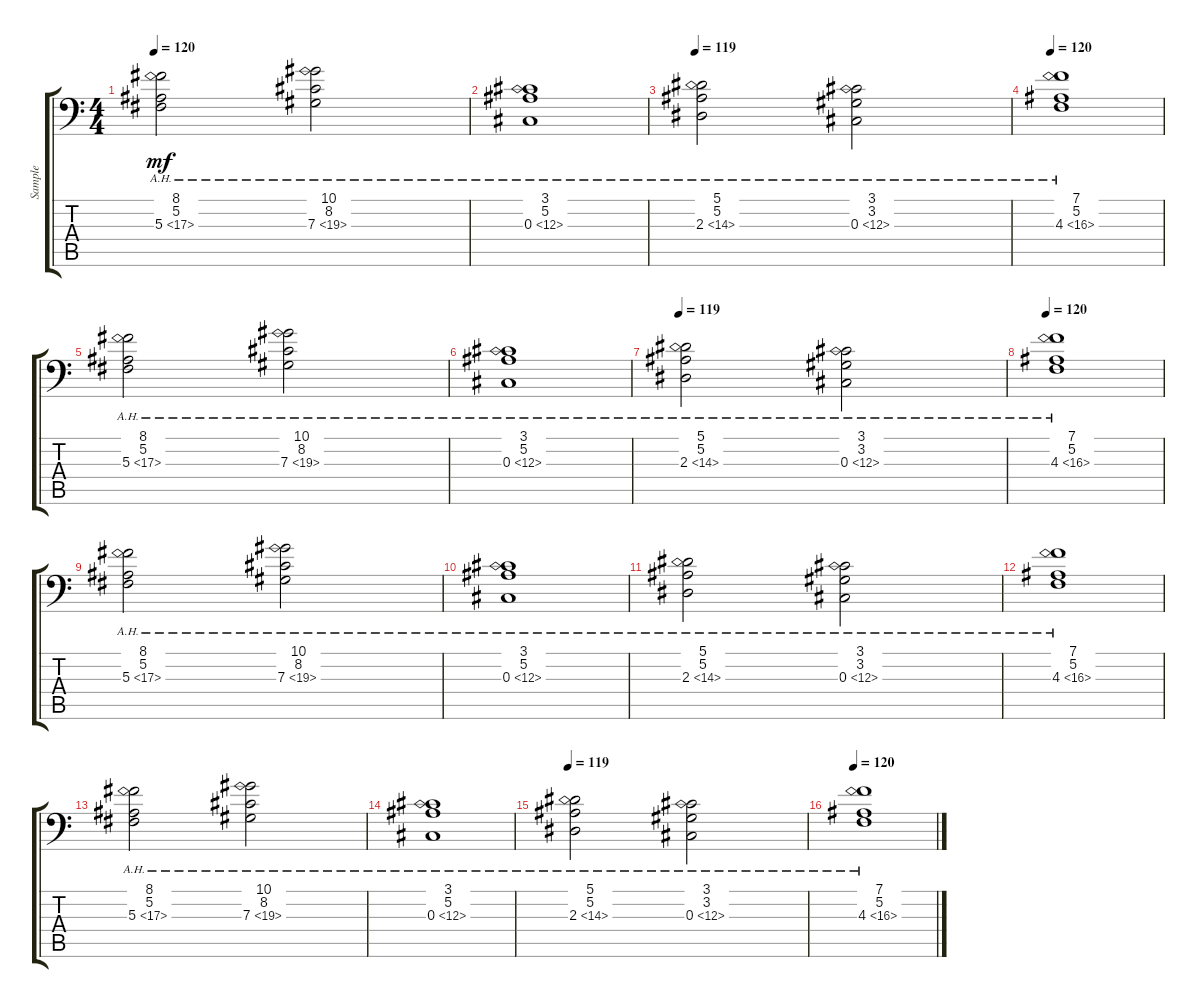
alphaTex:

\track ("Sample" "Sample") {instrument stringensemble1}
\staff {score tabs}
\tuning (Bb3 F3 Db3 Ab2 Eb2 Bb1) {hide}
\ts (4 4)
\tempo 120
\clef f4
\ks c
(8.1 5.2 5.3{ah 12}).2{dy mf volume 14} (10.1 8.2 7.3{ah 12}).2{volume 14} |
(3.1 5.2 0.3{ah 12}).1{volume 14} |
\tempo 119
(5.1 5.2 2.3{ah 12}).2{volume 14} (3.1 3.2 0.3{ah 12}).2{volume 14} |
\tempo 120
(7.1 5.2 4.3{ah 12}).1{volume 14} |
(8.1 5.2 5.3{ah 12}).2{volume 14} (10.1 8.2 7.3{ah 12}).2{volume 14} |
(3.1 5.2 0.3{ah 12}).1{volume 14} |
\tempo 119
(5.1 5.2 2.3{ah 12}).2{volume 14} (3.1 3.2 0.3{ah 12}).2{volume 14} |
\tempo 120
(7.1 5.2 4.3{ah 12}).1{volume 14} |
(8.1 5.2 5.3{ah 12}).2{volume 14} (10.1 8.2 7.3{ah 12}).2{volume 14} |
(3.1 5.2 0.3{ah 12}).1{volume 14} |
(5.1 5.2 2.3{ah 12}).2{volume 14} (3.1 3.2 0.3{ah 12}).2{volume 14} |
(7.1 5.2 4.3{ah 12}).1{volume 14} |
(8.1 5.2 5.3{ah 12}).2{volume 14} (10.1 8.2 7.3{ah 12}).2{volume 14} |
(3.1 5.2 0.3{ah 12}).1{volume 14} |
\tempo 119
(5.1 5.2 2.3{ah 12}).2{volume 14} (3.1 3.2 0.3{ah 12}).2{volume 14} |
\tempo 120
(7.1 5.2 4.3{ah 12}).1{volume 10}
